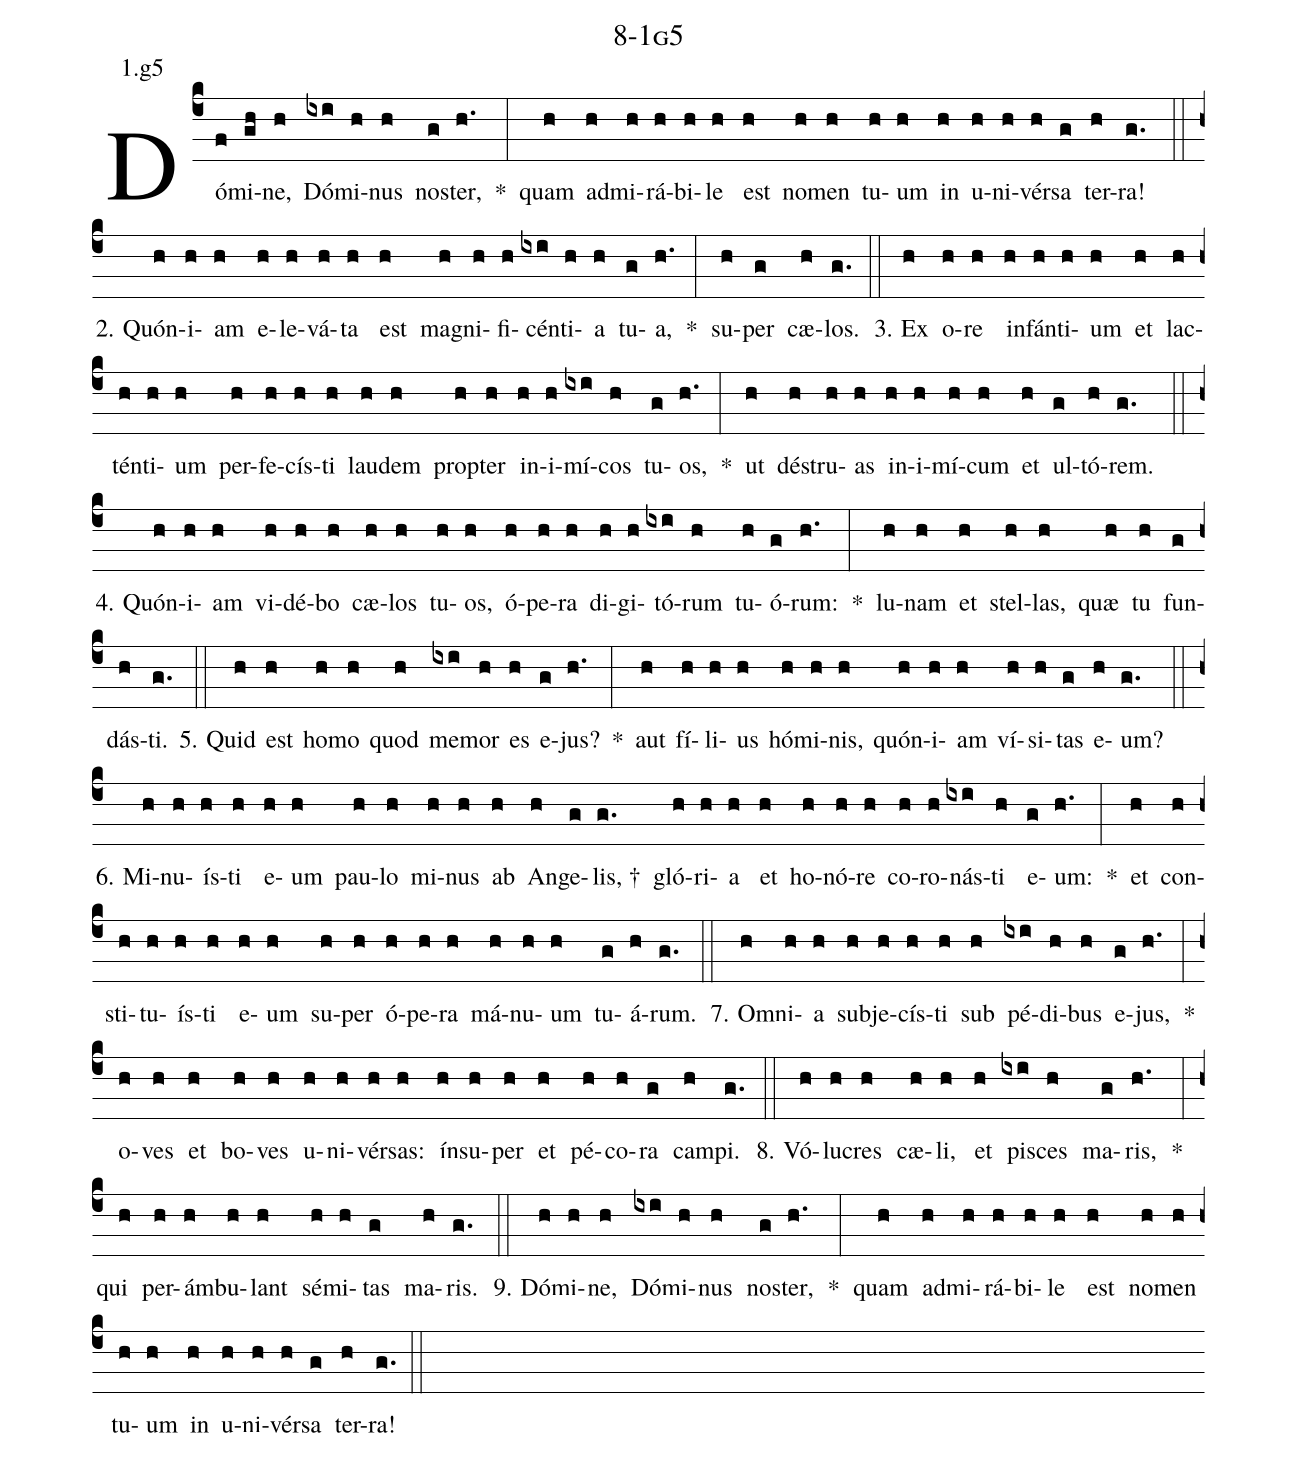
name: 8-1g5;
annotation: 1.g5;
%%
(c4)Dó(f)mi(gh)ne,(h) Dó(ixi)mi(h)nus(h) nos(g)ter,(h.) *(:) quam(h) ad(h)mi(h)rá(h)bi(h)le(h) est(h) no(h)men(h) tu(h)um(h) in(h) u(h)ni(h)vér(h)sa(g) ter(h)ra!(g.) (::)
2. Quón(h)i(h)am(h) e(h)le(h)vá(h)ta(h) est(h) ma(h)gni(h)fi(h)cén(ixi)ti(h)a(h) tu(g)a,(h.) *(:) su(h)per(g) cæ(h)los.(g.) (::)
3. Ex(h) o(h)re(h) in(h)fán(h)ti(h)um(h) et(h) lac(h)tén(h)ti(h)um(h) per(h)fe(h)cís(h)ti(h) lau(h)dem(h) prop(h)ter(h) in(h)i(h)mí(ixi)cos(h) tu(g)os,(h.) *(:) ut(h) dé(h)stru(h)as(h) in(h)i(h)mí(h)cum(h) et(h) ul(g)tó(h)rem.(g.) (::)
4. Quón(h)i(h)am(h) vi(h)dé(h)bo(h) cæ(h)los(h) tu(h)os,(h) ó(h)pe(h)ra(h) di(h)gi(h)tó(ixi)rum(h) tu(h)ó(g)rum:(h.) *(:) lu(h)nam(h) et(h) stel(h)las,(h) quæ(h) tu(h) fun(g)dás(h)ti.(g.) (::)
5. Quid(h) est(h) ho(h)mo(h) quod(h) me(ixi)mor(h) es(h) e(g)jus?(h.) *(:) aut(h) fí(h)li(h)us(h) hó(h)mi(h)nis,(h) quón(h)i(h)am(h) ví(h)si(h)tas(g) e(h)um?(g.) (::)
6. Mi(h)nu(h)ís(h)ti(h) e(h)um(h) pau(h)lo(h) mi(h)nus(h) ab(h) An(h)ge(g)lis, †(g.) gló(h)ri(h)a(h) et(h) ho(h)nó(h)re(h) co(h)ro(h)nás(ixi)ti(h) e(g)um:(h.) *(:) et(h) con(h)sti(h)tu(h)ís(h)ti(h) e(h)um(h) su(h)per(h) ó(h)pe(h)ra(h) má(h)nu(h)um(h) tu(g)á(h)rum.(g.) (::)
7. Om(h)ni(h)a(h) sub(h)je(h)cís(h)ti(h) sub(h) pé(ixi)di(h)bus(h) e(g)jus,(h.) *(:) o(h)ves(h) et(h) bo(h)ves(h) u(h)ni(h)vér(h)sas:(h) ín(h)su(h)per(h) et(h) pé(h)co(h)ra(g) cam(h)pi.(g.) (::)
8. Vó(h)lu(h)cres(h) cæ(h)li,(h) et(h) pi(ixi)sces(h) ma(g)ris,(h.) *(:) qui(h) per(h)ám(h)bu(h)lant(h) sé(h)mi(h)tas(g) ma(h)ris.(g.) (::)
9. Dó(h)mi(h)ne,(h) Dó(ixi)mi(h)nus(h) nos(g)ter,(h.) *(:) quam(h) ad(h)mi(h)rá(h)bi(h)le(h) est(h) no(h)men(h) tu(h)um(h) in(h) u(h)ni(h)vér(h)sa(g) ter(h)ra!(g.) (::)
